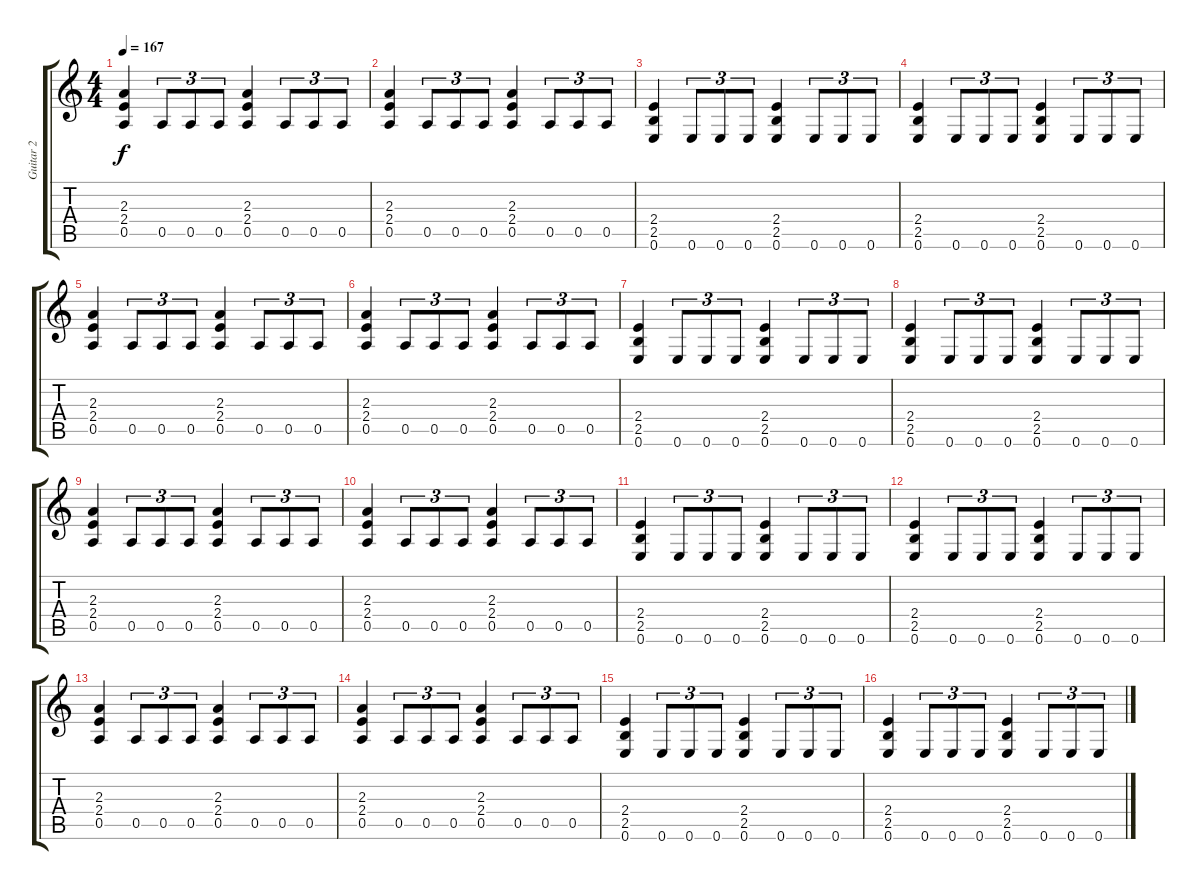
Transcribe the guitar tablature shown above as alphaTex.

\track ("Guitar 2" "Guitar 2") {instrument distortionguitar}
\staff {score tabs}
\tuning (E4 B3 G3 D3 A2 E2) {hide}
\ts (4 4)
\tempo 167
\clef g2
\ks c
(2.3 2.4 0.5).4{dy f} 0.5.8{tu (3 2)} 0.5.8{tu (3 2)} 0.5.8{tu (3 2)} (2.3 2.4 0.5).4 0.5.8{tu (3 2)} 0.5.8{tu (3 2)} 0.5.8{tu (3 2)} |
(2.3 2.4 0.5).4 0.5.8{tu (3 2)} 0.5.8{tu (3 2)} 0.5.8{tu (3 2)} (2.3 2.4 0.5).4 0.5.8{tu (3 2)} 0.5.8{tu (3 2)} 0.5.8{tu (3 2)} |
(2.4 2.5 0.6).4 0.6.8{tu (3 2)} 0.6.8{tu (3 2)} 0.6.8{tu (3 2)} (2.4 2.5 0.6).4 0.6.8{tu (3 2)} 0.6.8{tu (3 2)} 0.6.8{tu (3 2)} |
(2.4 2.5 0.6).4 0.6.8{tu (3 2)} 0.6.8{tu (3 2)} 0.6.8{tu (3 2)} (2.4 2.5 0.6).4 0.6.8{tu (3 2)} 0.6.8{tu (3 2)} 0.6.8{tu (3 2)} |
(2.3 2.4 0.5).4 0.5.8{tu (3 2)} 0.5.8{tu (3 2)} 0.5.8{tu (3 2)} (2.3 2.4 0.5).4 0.5.8{tu (3 2)} 0.5.8{tu (3 2)} 0.5.8{tu (3 2)} |
(2.3 2.4 0.5).4 0.5.8{tu (3 2)} 0.5.8{tu (3 2)} 0.5.8{tu (3 2)} (2.3 2.4 0.5).4 0.5.8{tu (3 2)} 0.5.8{tu (3 2)} 0.5.8{tu (3 2)} |
(2.4 2.5 0.6).4 0.6.8{tu (3 2)} 0.6.8{tu (3 2)} 0.6.8{tu (3 2)} (2.4 2.5 0.6).4 0.6.8{tu (3 2)} 0.6.8{tu (3 2)} 0.6.8{tu (3 2)} |
(2.4 2.5 0.6).4 0.6.8{tu (3 2)} 0.6.8{tu (3 2)} 0.6.8{tu (3 2)} (2.4 2.5 0.6).4 0.6.8{tu (3 2)} 0.6.8{tu (3 2)} 0.6.8{tu (3 2)} |
(2.3 2.4 0.5).4 0.5.8{tu (3 2)} 0.5.8{tu (3 2)} 0.5.8{tu (3 2)} (2.3 2.4 0.5).4 0.5.8{tu (3 2)} 0.5.8{tu (3 2)} 0.5.8{tu (3 2)} |
(2.3 2.4 0.5).4 0.5.8{tu (3 2)} 0.5.8{tu (3 2)} 0.5.8{tu (3 2)} (2.3 2.4 0.5).4 0.5.8{tu (3 2)} 0.5.8{tu (3 2)} 0.5.8{tu (3 2)} |
(2.4 2.5 0.6).4 0.6.8{tu (3 2)} 0.6.8{tu (3 2)} 0.6.8{tu (3 2)} (2.4 2.5 0.6).4 0.6.8{tu (3 2)} 0.6.8{tu (3 2)} 0.6.8{tu (3 2)} |
(2.4 2.5 0.6).4 0.6.8{tu (3 2)} 0.6.8{tu (3 2)} 0.6.8{tu (3 2)} (2.4 2.5 0.6).4 0.6.8{tu (3 2)} 0.6.8{tu (3 2)} 0.6.8{tu (3 2)} |
(2.3 2.4 0.5).4 0.5.8{tu (3 2)} 0.5.8{tu (3 2)} 0.5.8{tu (3 2)} (2.3 2.4 0.5).4 0.5.8{tu (3 2)} 0.5.8{tu (3 2)} 0.5.8{tu (3 2)} |
(2.3 2.4 0.5).4 0.5.8{tu (3 2)} 0.5.8{tu (3 2)} 0.5.8{tu (3 2)} (2.3 2.4 0.5).4 0.5.8{tu (3 2)} 0.5.8{tu (3 2)} 0.5.8{tu (3 2)} |
(2.4 2.5 0.6).4 0.6.8{tu (3 2)} 0.6.8{tu (3 2)} 0.6.8{tu (3 2)} (2.4 2.5 0.6).4 0.6.8{tu (3 2)} 0.6.8{tu (3 2)} 0.6.8{tu (3 2)} |
(2.4 2.5 0.6).4 0.6.8{tu (3 2)} 0.6.8{tu (3 2)} 0.6.8{tu (3 2)} (2.4 2.5 0.6).4 0.6.8{tu (3 2)} 0.6.8{tu (3 2)} 0.6.8{tu (3 2)}
